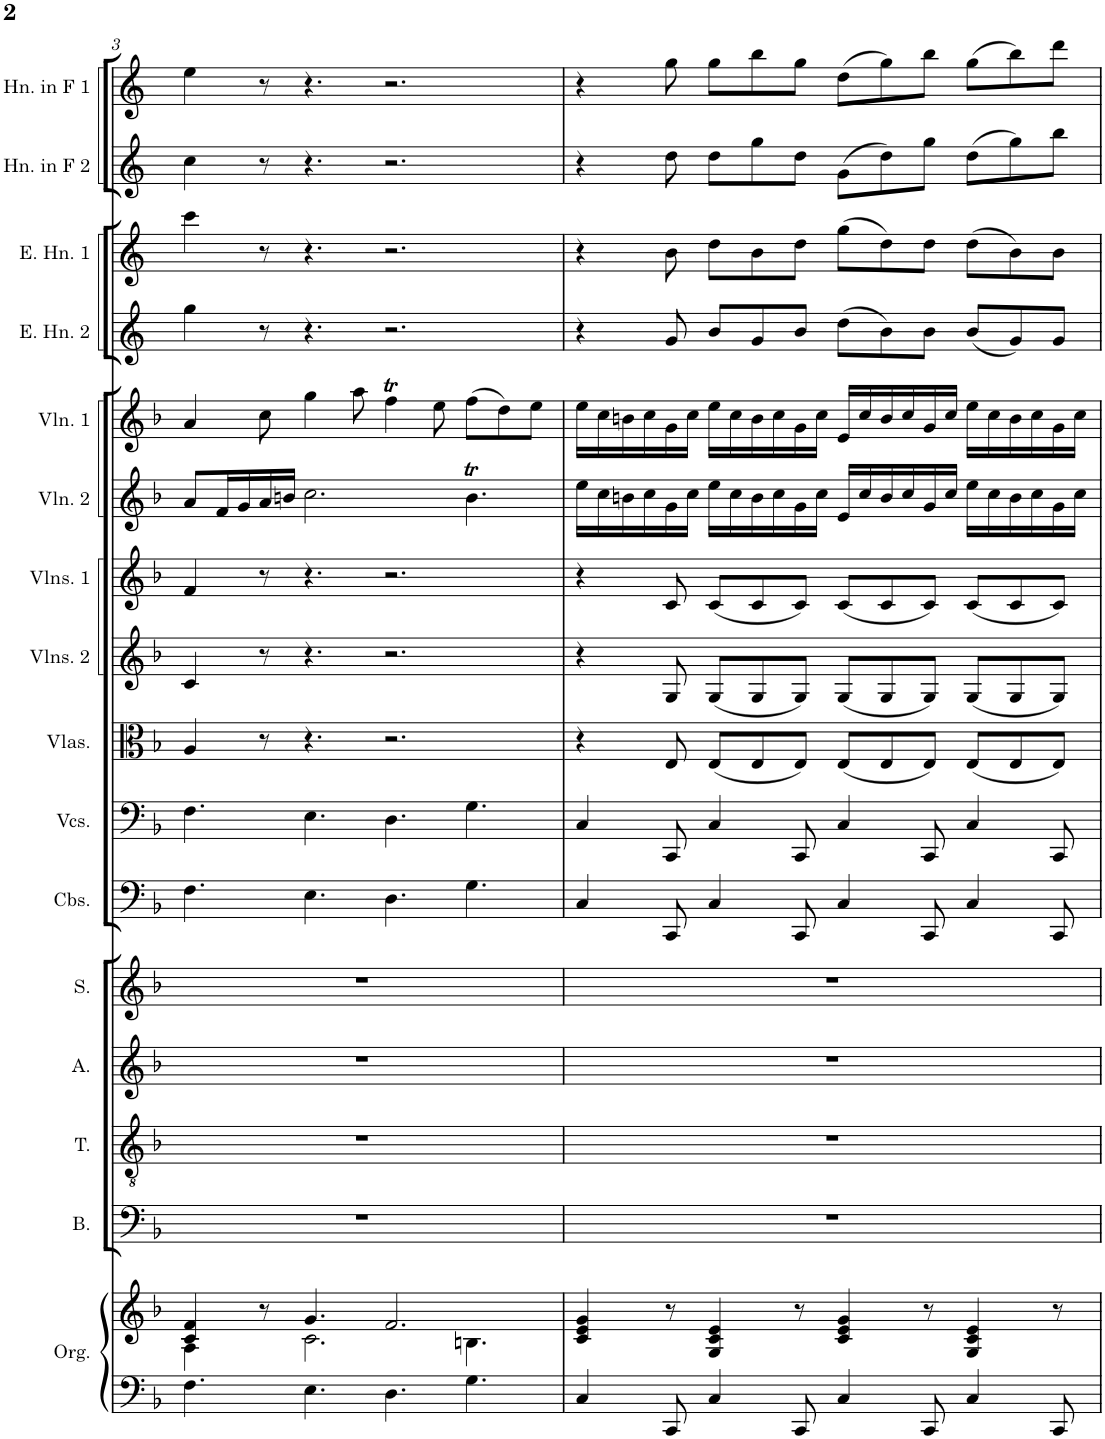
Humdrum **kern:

**kern	**kern	**kern	**kern	**kern	**kern	**kern	**kern	**kern	**kern	**kern	**kern	**kern	**kern	**kern	**kern	**kern
*part16	*part16	*part15	*part14	*part13	*part12	*part11	*part10	*part9	*part8	*part7	*part6	*part5	*part4	*part3	*part2	*part1
*staff17	*staff16	*staff15	*staff14	*staff13	*staff12	*staff11	*staff10	*staff9	*staff8	*staff7	*staff6	*staff5	*staff4	*staff3	*staff2	*staff1
*I"Organ	*	*I"Bass	*I"Tenor	*I"Alto	*I"Soprano	*I"Contrabasses	*I"Violoncellos	*I"Violas	*I"Violins 2	*I"Violins 1	*I"Solo Violin 2	*I"Solo Violin 1	*I"English Horn 2	*I"English Horn 1	*I"Horn in F 2	*I"Horn in F 1
*I'Org.	*	*I'B.	*I'T.	*I'A.	*I'S.	*I'Cbs.	*I'Vcs.	*I'Vlas.	*I'Vlns. 2	*I'Vlns. 1	*I'Vln. 2	*I'Vln. 1	*I'E. Hn. 2	*I'E. Hn. 1	*I'Hn. in F 2	*I'Hn. in F 1
!!LO:PB:g=z
*clefF4	*clefG2	*clefF4	*clefGv2	*clefG2	*clefG2	*clefF4	*clefF4	*clefC3	*clefG2	*clefG2	*clefG2	*clefG2	*clefG2	*clefG2	*clefG2	*clefG2
*	*	*	*	*	*	*Trd7c12	*	*	*	*	*	*	*Trd4c7	*Trd4c7	*Trd4c7	*Trd4c7
*k[b-]	*k[b-]	*k[b-]	*k[b-]	*k[b-]	*k[b-]	*k[b-]	*k[b-]	*k[b-]	*k[b-]	*k[b-]	*k[b-]	*k[b-]	*k[]	*k[]	*k[]	*k[]
*M12/8	*M12/8	*M12/8	*M12/8	*M12/8	*M12/8	*M12/8	*M12/8	*M12/8	*M12/8	*M12/8	*M12/8	*M12/8	*M12/8	*M12/8	*M12/8	*M12/8
=3	=3	=3	=3	=3	=3	=3	=3	=3	=3	=3	=3	=3	=3	=3	=3	=3
*	*^	*	*	*	*	*	*	*	*	*	*	*	*	*	*	*
4.F\	4c/ 4f/	4A\	1.r	1.r	1.r	1.r	4.F\	4.F\	4A/	4c/	4f/	8a/L	4a/	4gg\	4ccc\	4cc\	4ee\
.	.	.	.	.	.	.	.	.	.	.	.	16f/L	.	.	.	.	.
.	.	.	.	.	.	.	.	.	.	.	.	16g/	.	.	.	.	.
.	8r	8ryy	.	.	.	.	.	.	8r	8r	8r	16a/	8cc\	8r	8r	8r	8r
.	.	.	.	.	.	.	.	.	.	.	.	16bn/JJ	.	.	.	.	.
4.E\	4.g/	2.c\	.	.	.	.	4.E\	4.E\	4.r	4.r	4.r	2.cc\	4gg\	4.r	4.r	4.r	4.r
.	.	.	.	.	.	.	.	.	.	.	.	.	8aa\	.	.	.	.
4.D\	2.f/	.	.	.	.	.	4.D\	4.D\	2.r	2.r	2.r	.	4ffT\	2.r	2.r	2.r	2.r
.	.	.	.	.	.	.	.	.	.	.	.	.	8ee\	.	.	.	.
4.G\	.	4.Bn\	.	.	.	.	4.G\	4.G\	.	.	.	4.bt\	(8ff\L	.	.	.	.
.	.	.	.	.	.	.	.	.	.	.	.	.	8dd\)	.	.	.	.
.	.	.	.	.	.	.	.	.	.	.	.	.	8ee\J	.	.	.	.
*	*v	*v	*	*	*	*	*	*	*	*	*	*	*	*	*	*	*
=4	=4	=4	=4	=4	=4	=4	=4	=4	=4	=4	=4	=4	=4	=4	=4	=4
4C/	4c/ 4e/ 4g/	1.r	1.r	1.r	1.r	4C/	4C/	4r	4r	4r	16ee\LL	16ee\LL	4r	4r	4r	4r
.	.	.	.	.	.	.	.	.	.	.	16cc\	16cc\	.	.	.	.
.	.	.	.	.	.	.	.	.	.	.	16bn\	16bn\	.	.	.	.
.	.	.	.	.	.	.	.	.	.	.	16cc\	16cc\	.	.	.	.
8CC/	8r	.	.	.	.	8CC/	8CC/	8E/	8G/	8c/	16g\	16g\	8g/	8b\	8dd\	8gg\
.	.	.	.	.	.	.	.	.	.	.	16cc\JJ	16cc\JJ	.	.	.	.
4C/	4G/ 4c/ 4e/	.	.	.	.	4C/	4C/	(8E/L	(8G/L	(8c/L	16ee\LL	16ee\LL	8b/L	8dd\L	8dd\L	8gg\L
.	.	.	.	.	.	.	.	.	.	.	16cc\	16cc\	.	.	.	.
.	.	.	.	.	.	.	.	8E/	8G/	8c/	16b\	16b\	8g/	8b\	8gg\	8bb\
.	.	.	.	.	.	.	.	.	.	.	16cc\	16cc\	.	.	.	.
8CC/	8r	.	.	.	.	8CC/	8CC/	8E/J)	8G/J)	8c/J)	16g\	16g\	8b/J	8dd\J	8dd\J	8gg\J
.	.	.	.	.	.	.	.	.	.	.	16cc\JJ	16cc\JJ	.	.	.	.
4C/	4c/ 4e/ 4g/	.	.	.	.	4C/	4C/	(8E/L	(8G/L	(8c/L	16e/LL	16e/LL	(8dd\L	(8gg\L	(8g\L	(8dd\L
.	.	.	.	.	.	.	.	.	.	.	16cc/	16cc/	.	.	.	.
.	.	.	.	.	.	.	.	8E/	8G/	8c/	16b/	16b/	8b\)	8dd\)	8dd\)	8gg\)
.	.	.	.	.	.	.	.	.	.	.	16cc/	16cc/	.	.	.	.
8CC/	8r	.	.	.	.	8CC/	8CC/	8E/J)	8G/J)	8c/J)	16g/	16g/	8b\J	8dd\J	8gg\J	8bb\J
.	.	.	.	.	.	.	.	.	.	.	16cc/JJ	16cc/JJ	.	.	.	.
4C/	4G/ 4c/ 4e/	.	.	.	.	4C/	4C/	(8E/L	(8G/L	(8c/L	16ee\LL	16ee\LL	(8b/L	(8dd\L	(8dd\L	(8gg\L
.	.	.	.	.	.	.	.	.	.	.	16cc\	16cc\	.	.	.	.
.	.	.	.	.	.	.	.	8E/	8G/	8c/	16b\	16b\	8g/)	8b\)	8gg\)	8bb\)
.	.	.	.	.	.	.	.	.	.	.	16cc\	16cc\	.	.	.	.
8CC/	8r	.	.	.	.	8CC/	8CC/	8E/J)	8G/J)	8c/J)	16g\	16g\	8g/J	8b\J	8bb\J	8ddd\J
.	.	.	.	.	.	.	.	.	.	.	16cc\JJ	16cc\JJ	.	.	.	.
=	=	=	=	=	=	=	=	=	=	=	=	=	=	=	=	=
*-	*-	*-	*-	*-	*-	*-	*-	*-	*-	*-	*-	*-	*-	*-	*-	*-
